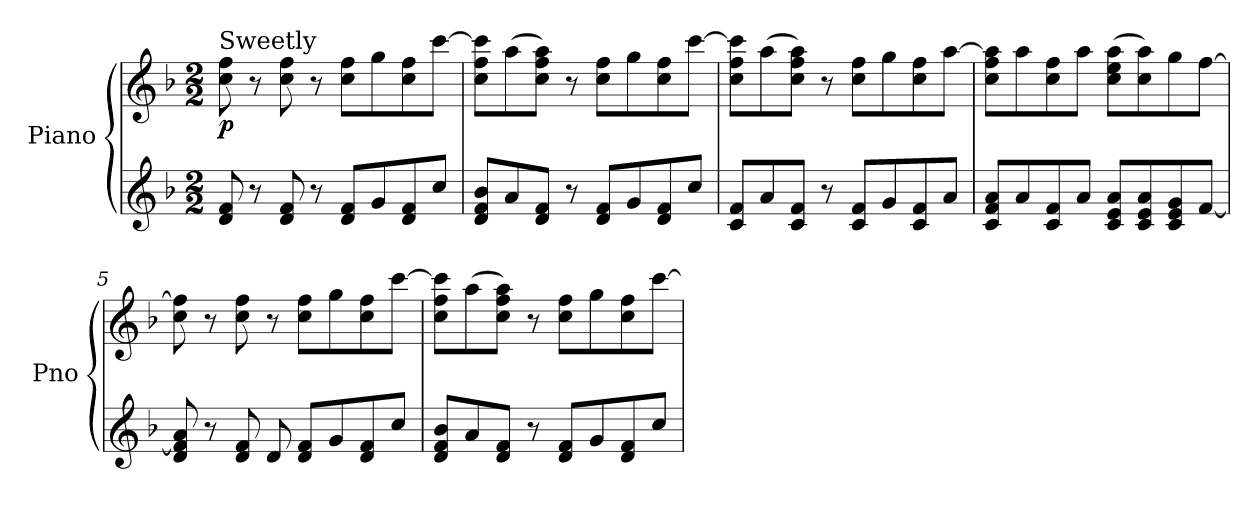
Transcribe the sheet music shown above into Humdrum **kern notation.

**kern	**kern	**dynam
*part1	*part1	*part1
*staff2	*staff1	*staff1/2
*I"Piano	*	*
*I'Pno	*	*
*clefG2	*clefG2	*
*k[b-]	*k[b-]	*
*M2/2	*M2/2	*
=1	=1	=1
!	!LO:TX:a:t=Sweetly	!
!	!	!LO:DY:b
8d/ 8f/	8cc\ 8ff\	p
8r	8r	.
8d/ 8f/	8cc\ 8ff\	.
8r	8r	.
8d/ 8f/L	8cc\ 8ff\L	.
8g/	8gg\	.
8d/ 8f/	8cc\ 8ff\	.
8cc/J	[8ccc\J	.
=2	=2	=2
8d/ 8f/ 8b-/L	8cc\ 8ff\ 8ccc\]L	.
8a/	(>8aa\	.
8d/ 8f/J	8cc\ 8ff\ 8aa\J)	.
8r	8r	.
8d/ 8f/L	8cc\ 8ff\L	.
8g/	8gg\	.
8d/ 8f/	8cc\ 8ff\	.
8cc/J	[8ccc\J	.
=3	=3	=3
8c/ 8f/L	8cc\ 8ff\ 8ccc\]L	.
8a/	(>8aa\	.
8c/ 8f/J	8cc\ 8ff\ 8aa\J)	.
8r	8r	.
8c/ 8f/L	8cc\ 8ff\L	.
8g/	8gg\	.
8c/ 8f/	8cc\ 8ff\	.
8a/J	[8aa\J	.
!!LO:LB:g=z
=4	=4	=4
8c/ 8f/ 8a/L	8cc\ 8ff\ 8aa\]L	.
8a/	8aa\	.
8c/ 8f/	8cc\ 8ff\	.
8a/J	8aa\J	.
8c/ 8e/ 8a/L	(>8cc\ 8ee\ 8aa\L	.
8c/ 8e/ 8a/	8cc\ 8aa\)	.
8c/ 8e/ 8g/	8gg\	.
[8f/J	[8ff\J	.
=5	=5	=5
8d/ 8f/] 8a/	8cc\ 8ff\]	.
8r	8r	.
8d/ 8f/	8cc\ 8ff\	.
8d/	8r	.
8d/ 8f/L	8cc\ 8ff\L	.
8g/	8gg\	.
8d/ 8f/	8cc\ 8ff\	.
8cc/J	[8ccc\J	.
=6	=6	=6
8d/ 8f/ 8b-/L	8cc\ 8ff\ 8ccc\]L	.
8a/	(>8aa\	.
8d/ 8f/J	8cc\ 8ff\ 8aa\J)	.
8r	8r	.
8d/ 8f/L	8cc\ 8ff\L	.
8g/	8gg\	.
8d/ 8f/	8cc\ 8ff\	.
8cc/J	[8ccc\J	.
=	=	=
*-	*-	*-
